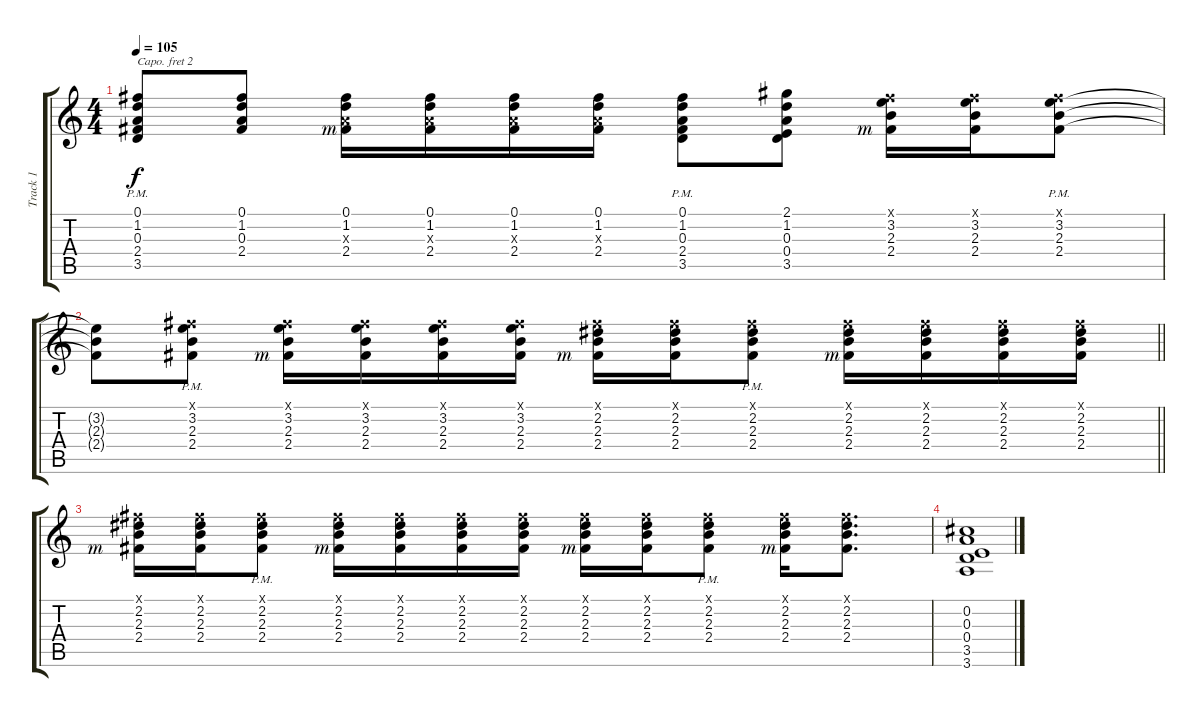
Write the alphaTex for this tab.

\track ("Track 1" "Track 1") {instrument acousticguitarsteel}
\staff {score tabs}
\capo 2
\tuning (E4 B3 G3 D3 A2 E2) {hide}
\ts (4 4)
\tempo 105
\clef g2
\ks c
(0.1{pm} 1.2 0.3 2.4 3.5).8{dy f} (0.1 1.2 0.3 2.4).8 (0.1 1.2 0.3{x} 2.4{rf 3}).16 (0.1 1.2 0.3{x} 2.4).16 (0.1 1.2 0.3{x} 2.4).16 (0.1 1.2 0.3{x} 2.4).16 (0.1{pm} 1.2 0.3 2.4 3.5).8 (2.1 1.2 0.3 0.4 3.5).8 (0.1{x} 3.2 2.3 2.4{rf 3}).16 (0.1{x} 3.2 2.3 2.4).16 (0.1{x} 3.2{pm} 2.3{pm} 2.4{pm}).8 |
\barLineRight lightlight
(3.2{t} 2.3{t} 2.4{t}).8 (0.1{x} 3.2{pm} 2.3 2.4).8 (0.1{x} 3.2 2.3 2.4{rf 3}).16 (0.1{x} 3.2 2.3 2.4).16 (0.1{x} 3.2 2.3 2.4).16 (0.1{x} 3.2 2.3 2.4).16 (0.1{x} 2.2 2.3 2.4{rf 3}).16 (0.1{x} 2.2 2.3 2.4).16 (0.1{x} 2.2{pm} 2.3{pm} 2.4{pm}).8 (0.1{x} 2.2 2.3 2.4{rf 3}).16 (0.1{x} 2.2 2.3 2.4).16 (0.1{x} 2.2 2.3 2.4).16 (0.1{x} 2.2 2.3 2.4).16 |
(0.1{x} 2.2 2.3 2.4{rf 3}).16 (0.1{x} 2.2 2.3 2.4).16 (0.1{x} 2.2{pm} 2.3{pm} 2.4{pm}).8 (0.1{x} 2.2 2.3 2.4{rf 3}).16 (0.1{x} 2.2 2.3 2.4).16 (0.1{x} 2.2 2.3 2.4).16 (0.1{x} 2.2 2.3 2.4).16 (0.1{x} 2.2 2.3 2.4{rf 3}).16 (0.1{x} 2.2 2.3 2.4).16 (0.1{x} 2.2{pm} 2.3{pm} 2.4{pm}).8 (0.1{x} 2.2 2.3 2.4{rf 3}).16 (0.1{x} 2.2 2.3 2.4).8{d} |
(0.2 0.3 0.4 3.5 3.6).1
